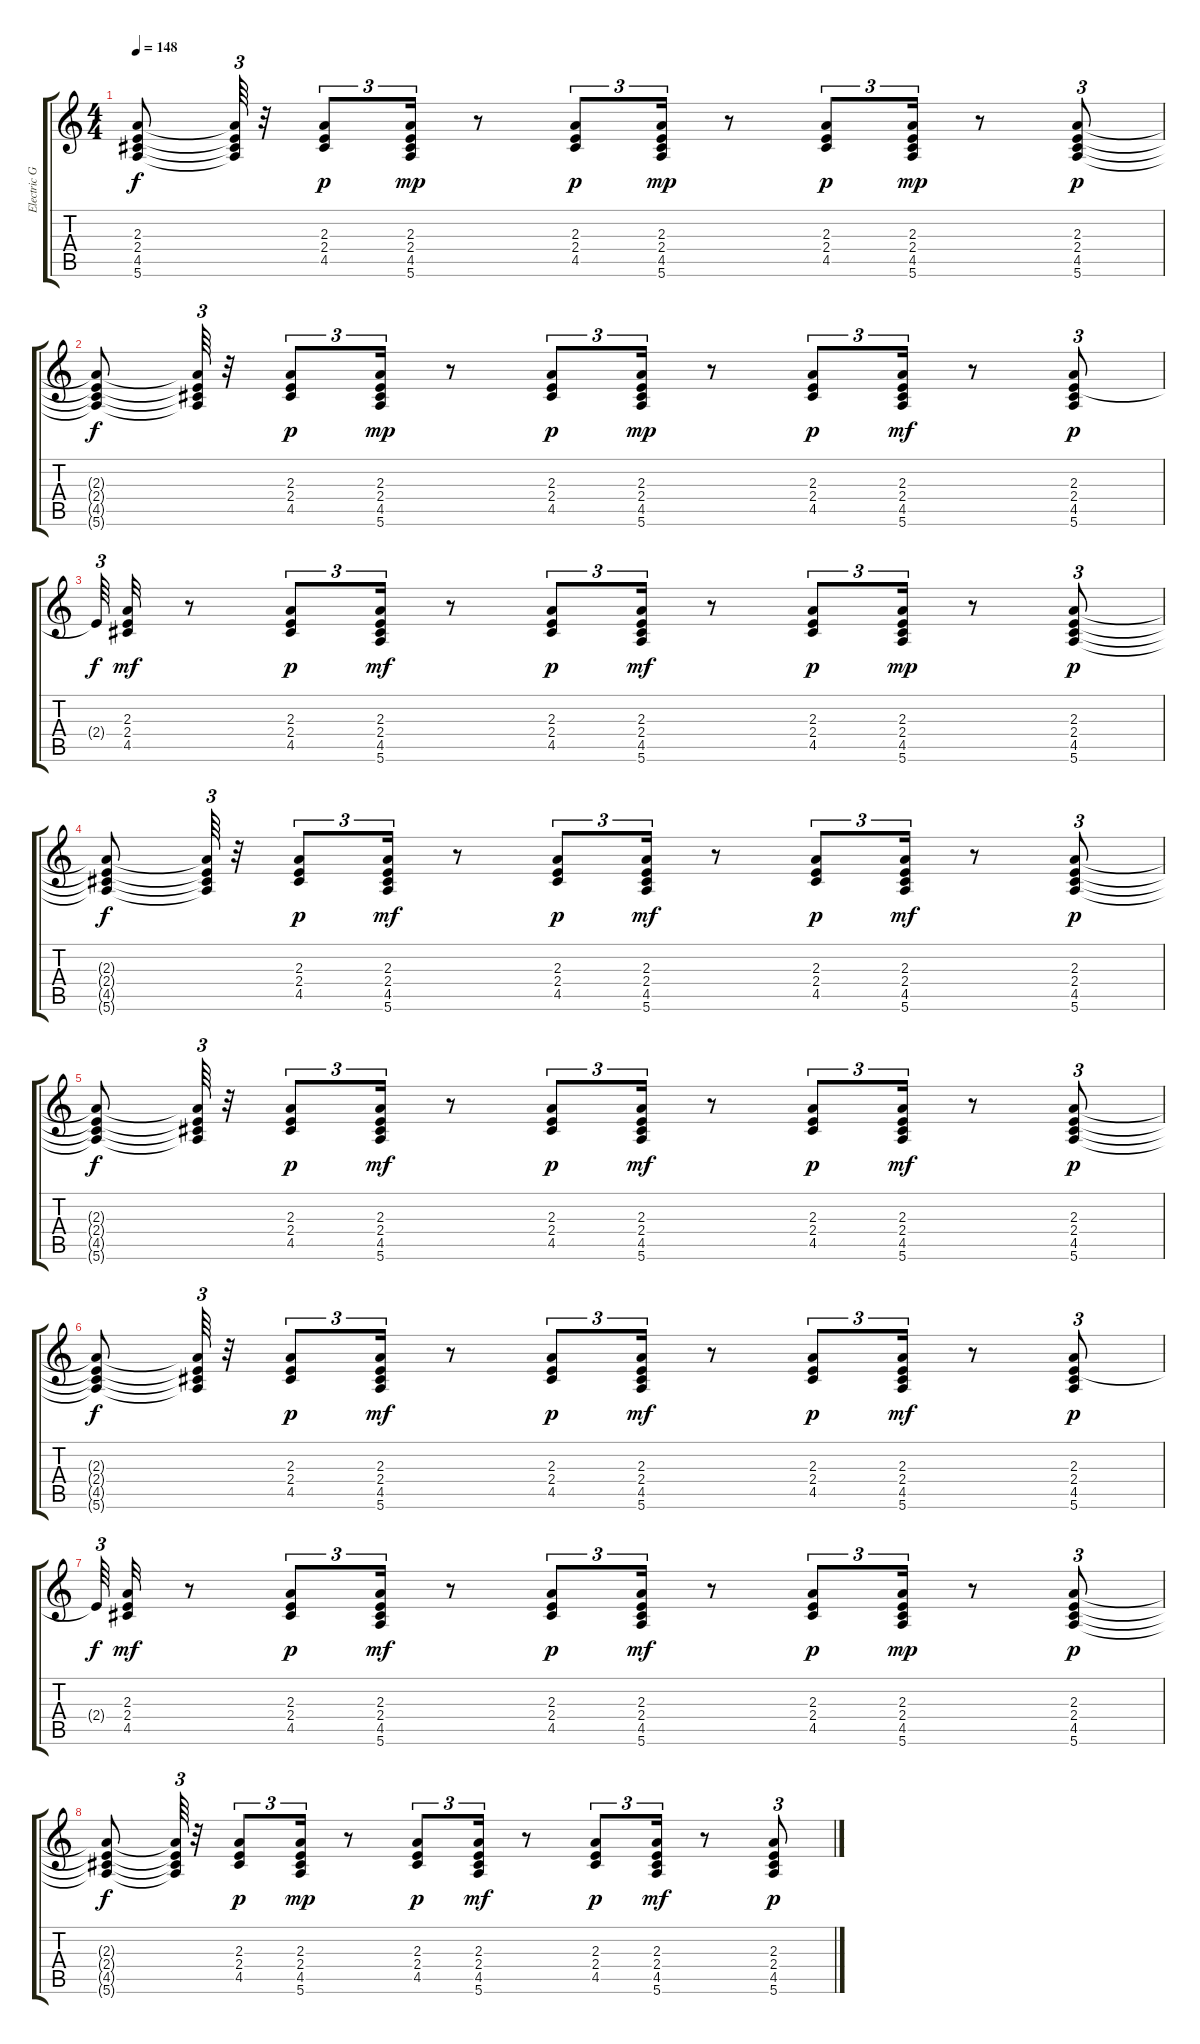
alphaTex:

\track ("Electric Guitar (muted)" "Electric G") {mute instrument electricguitarmuted}
\staff {score tabs}
\tuning (E4 B3 G3 D3 A2 E2) {hide}
\ts (4 4)
\tempo 148
\clef g2
\ks c
(2.3{t} 2.4{t} 4.5{t} 5.6{t}).8{dy f} (2.3{t} 2.4{t} 4.5{t} 5.6{t}).64{tu (3 2)} r.32 (2.3 2.4 4.5).8{tu (3 2) dy p} (2.3 2.4 4.5 5.6).16{tu (3 2) dy mp} r.8 (2.3 2.4 4.5).8{tu (3 2) dy p} (2.3 2.4 4.5 5.6).16{tu (3 2) dy mp} r.8 (2.3 2.4 4.5).8{tu (3 2) dy p} (2.3 2.4 4.5 5.6).16{tu (3 2) dy mp} r.8 (2.3 2.4 4.5 5.6).8{tu (3 2) dy p} |
(2.3{t} 2.4{t} 4.5{t} 5.6{t}).8{dy f} (2.3{t} 2.4{t} 4.5{t} 5.6{t}).64{tu (3 2)} r.32 (2.3 2.4 4.5).8{tu (3 2) dy p} (2.3 2.4 4.5 5.6).16{tu (3 2) dy mp} r.8 (2.3 2.4 4.5).8{tu (3 2) dy p} (2.3 2.4 4.5 5.6).16{tu (3 2) dy mp} r.8 (2.3 2.4 4.5).8{tu (3 2) dy p} (2.3 2.4 4.5 5.6).16{tu (3 2) dy mf} r.8 (2.3 2.4 4.5 5.6).8{tu (3 2) dy p} |
2.4{t}.64{tu (3 2) dy f} (2.3 2.4 4.5).32{dy mf} r.8 (2.3 2.4 4.5).8{tu (3 2) dy p} (2.3 2.4 4.5 5.6).16{tu (3 2) dy mf} r.8 (2.3 2.4 4.5).8{tu (3 2) dy p} (2.3 2.4 4.5 5.6).16{tu (3 2) dy mf} r.8 (2.3 2.4 4.5).8{tu (3 2) dy p} (2.3 2.4 4.5 5.6).16{tu (3 2) dy mp} r.8 (2.3 2.4 4.5 5.6).8{tu (3 2) dy p} |
(2.3{t} 2.4{t} 4.5{t} 5.6{t}).8{dy f} (2.3{t} 2.4{t} 4.5{t} 5.6{t}).64{tu (3 2)} r.32 (2.3 2.4 4.5).8{tu (3 2) dy p} (2.3 2.4 4.5 5.6).16{tu (3 2) dy mf} r.8 (2.3 2.4 4.5).8{tu (3 2) dy p} (2.3 2.4 4.5 5.6).16{tu (3 2) dy mf} r.8 (2.3 2.4 4.5).8{tu (3 2) dy p} (2.3 2.4 4.5 5.6).16{tu (3 2) dy mf} r.8 (2.3 2.4 4.5 5.6).8{tu (3 2) dy p} |
(2.3{t} 2.4{t} 4.5{t} 5.6{t}).8{dy f} (2.3{t} 2.4{t} 4.5{t} 5.6{t}).64{tu (3 2)} r.32 (2.3 2.4 4.5).8{tu (3 2) dy p} (2.3 2.4 4.5 5.6).16{tu (3 2) dy mf} r.8 (2.3 2.4 4.5).8{tu (3 2) dy p} (2.3 2.4 4.5 5.6).16{tu (3 2) dy mf} r.8 (2.3 2.4 4.5).8{tu (3 2) dy p} (2.3 2.4 4.5 5.6).16{tu (3 2) dy mf} r.8 (2.3 2.4 4.5 5.6).8{tu (3 2) dy p} |
(2.3{t} 2.4{t} 4.5{t} 5.6{t}).8{dy f} (2.3{t} 2.4{t} 4.5{t} 5.6{t}).64{tu (3 2)} r.32 (2.3 2.4 4.5).8{tu (3 2) dy p} (2.3 2.4 4.5 5.6).16{tu (3 2) dy mf} r.8 (2.3 2.4 4.5).8{tu (3 2) dy p} (2.3 2.4 4.5 5.6).16{tu (3 2) dy mf} r.8 (2.3 2.4 4.5).8{tu (3 2) dy p} (2.3 2.4 4.5 5.6).16{tu (3 2) dy mf} r.8 (2.3 2.4 4.5 5.6).8{tu (3 2) dy p} |
2.4{t}.64{tu (3 2) dy f} (2.3 2.4 4.5).32{dy mf} r.8 (2.3 2.4 4.5).8{tu (3 2) dy p} (2.3 2.4 4.5 5.6).16{tu (3 2) dy mf} r.8 (2.3 2.4 4.5).8{tu (3 2) dy p} (2.3 2.4 4.5 5.6).16{tu (3 2) dy mf} r.8 (2.3 2.4 4.5).8{tu (3 2) dy p} (2.3 2.4 4.5 5.6).16{tu (3 2) dy mp} r.8 (2.3 2.4 4.5 5.6).8{tu (3 2) dy p} |
(2.3{t} 2.4{t} 4.5{t} 5.6{t}).8{dy f} (2.3{t} 2.4{t} 4.5{t} 5.6{t}).64{tu (3 2)} r.32 (2.3 2.4 4.5).8{tu (3 2) dy p} (2.3 2.4 4.5 5.6).16{tu (3 2) dy mp} r.8 (2.3 2.4 4.5).8{tu (3 2) dy p} (2.3 2.4 4.5 5.6).16{tu (3 2) dy mf} r.8 (2.3 2.4 4.5).8{tu (3 2) dy p} (2.3 2.4 4.5 5.6).16{tu (3 2) dy mf} r.8 (2.3 2.4 4.5 5.6).8{tu (3 2) dy p}
